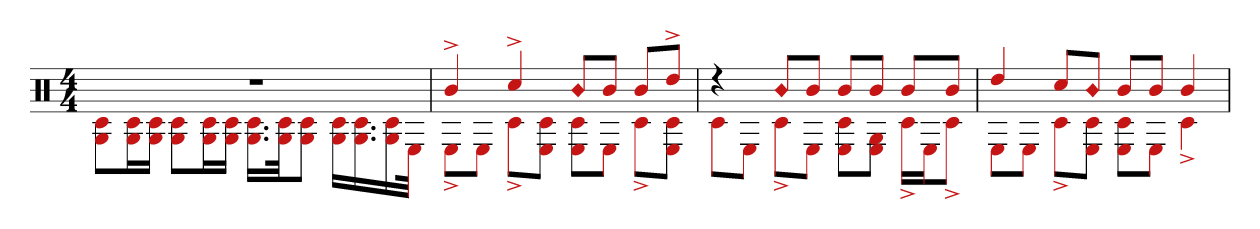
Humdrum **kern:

**kern
*part1
*staff1
*clefX
*k[]
*M4/4
=1
*^
1r	8G 8c#L
.	16c# 16GL
.	16G 16c#JJ
.	8G 8c#L
.	16G 16c#L
.	16G 16c#JJ
.	16.G 16.c#LL
.	32c# 32GJk
.	8c# 8GJ
.	16c# 16GLL
.	16.G 16.c#
.	16G 16c#
.	32EJJk
=2	=2
4b^	8E^L
.	8EJ
4cc#^	8c#^L
.	8E 8c#J
!LO:N:head=diamond	!
8bL	8E 8c#L
8bJ	8EJ
8bL	8c#^L
8dd^J	8c# 8EJ
=3	=3
4r	8c#L
.	8EJ
!LO:N:head=diamond	!
8bL	8c#^L
8bJ	8EJ
8bL	8c# 8EL
8bJ	8E 8GJ
8bL	16c#^LL
.	16EJ
8bJ	8c#^J
=4	=4
4dd	8EL
.	8EJ
8cc#L	8c#^L
!LO:N:head=diamond	!
8bJ	8E 8c#J
8bL	8E 8c#L
8bJ	8EJ
4b	4c#^
*v	*v
=
*-
